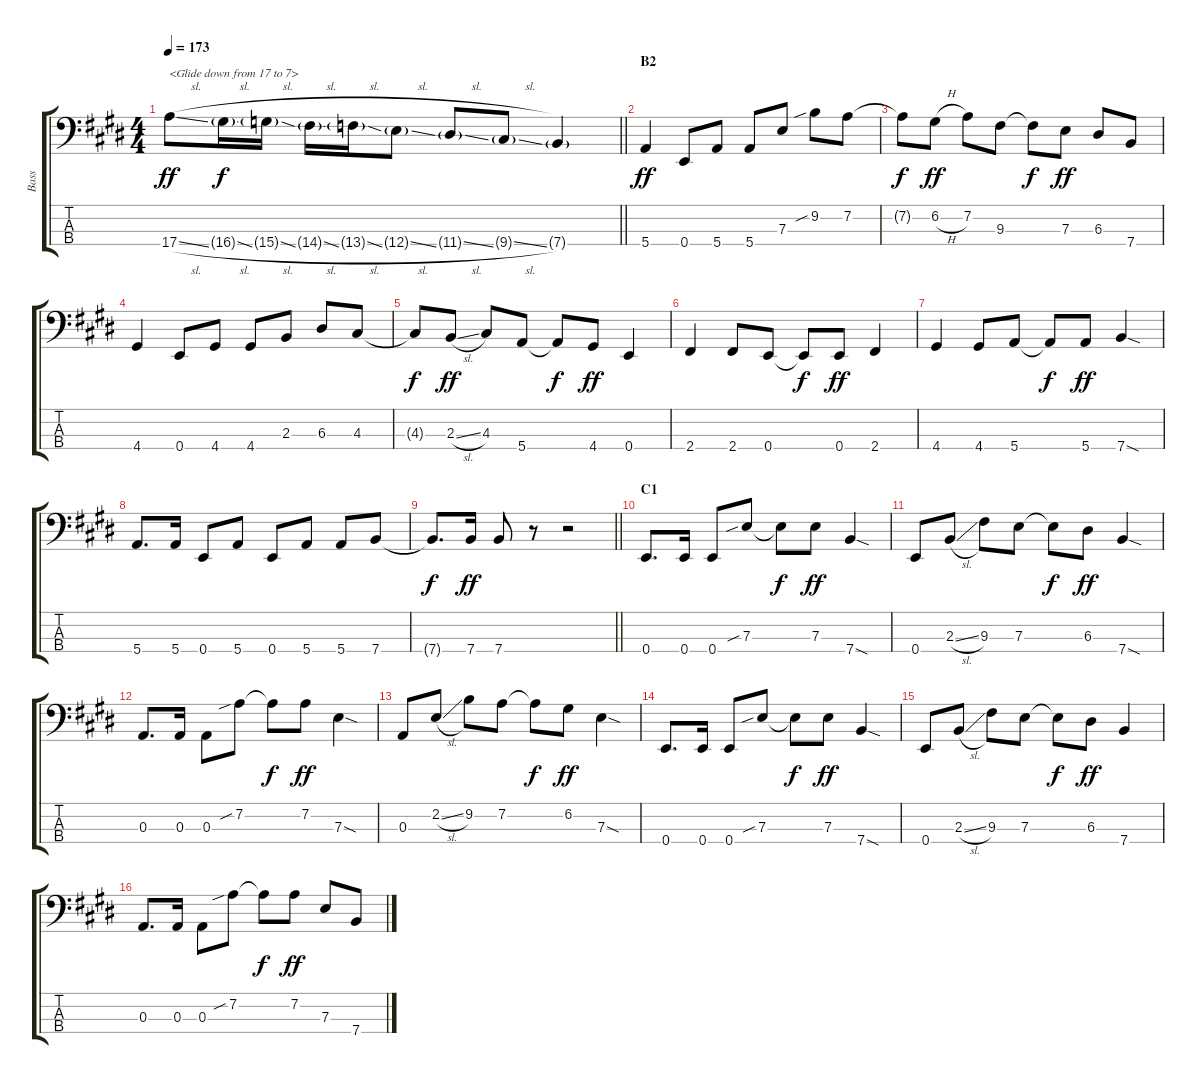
\track ("Bass" "Bass") {instrument electricbasspick}
\staff {score tabs}
\tuning (G2 D2 A1 E1) {hide}
\ts (4 4)
\tempo 173
\clef f4
\barLineRight lightlight
\ks e
17.4{sl}.8{txt "<Glide down from 17 to 7>" dy ff} 16.4{sl g}.16{dy f} 15.4{sl g}.16 14.4{sl g}.16 13.4{sl g}.16 12.4{sl g}.8 11.4{sl g}.8 9.4{sl g}.8 7.4{g}.4 |
\section ("" "B2")
5.4.4{dy ff} 0.4.8 5.4.8 5.4.8 7.3.8 9.2{sib}.8 7.2.8 |
7.2{t}.8{dy f} 6.2{h}.8{dy ff} 7.2.8 9.3.8 9.3{t}.8{dy f} 7.3.8{dy ff} 6.3.8 7.4.8 |
4.4.4 0.4.8 4.4.8 4.4.8 2.3.8 6.3.8 4.3.8 |
4.3{t}.8{dy f} 2.3{sl}.8{dy ff} 4.3.8 5.4.8 5.4{t}.8{dy f} 4.4.8{dy ff} 0.4.4 |
2.4.4 2.4.8 0.4.8 0.4{t}.8{dy f} 0.4.8{dy ff} 2.4.4 |
4.4.4 4.4.8 5.4.8 5.4{t}.8{dy f} 5.4.8{dy ff} 7.4{sod}.4 |
5.4.8{d} 5.4.16 0.4.8 5.4.8 0.4.8 5.4.8 5.4.8 7.4.8 |
\barLineRight lightlight
7.4{t}.8{d dy f} 7.4.16{dy ff} 7.4.8 r.8 r.2 |
\section ("" "C1")
0.4.8{d} 0.4.16 0.4.8 7.3{sib}.8 7.3{t}.8{dy f} 7.3.8{dy ff} 7.4{sod}.4 |
0.4.8 2.3{sl}.8 9.3.8 7.3.8 7.3{t}.8{dy f} 6.3.8{dy ff} 7.4{sod}.4 |
0.3.8{d} 0.3.16 0.3.8 7.2{sib}.8 7.2{t}.8{dy f} 7.2.8{dy ff} 7.3{sod}.4 |
0.3.8 2.2{sl}.8 9.2.8 7.2.8 7.2{t}.8{dy f} 6.2.8{dy ff} 7.3{sod}.4 |
0.4.8{d} 0.4.16 0.4.8 7.3{sib}.8 7.3{t}.8{dy f} 7.3.8{dy ff} 7.4{sod}.4 |
0.4.8 2.3{sl}.8 9.3.8 7.3.8 7.3{t}.8{dy f} 6.3.8{dy ff} 7.4.4 |
0.3.8{d} 0.3.16 0.3.8 7.2{sib}.8 7.2{t}.8{dy f} 7.2.8{dy ff} 7.3.8 7.4.8
